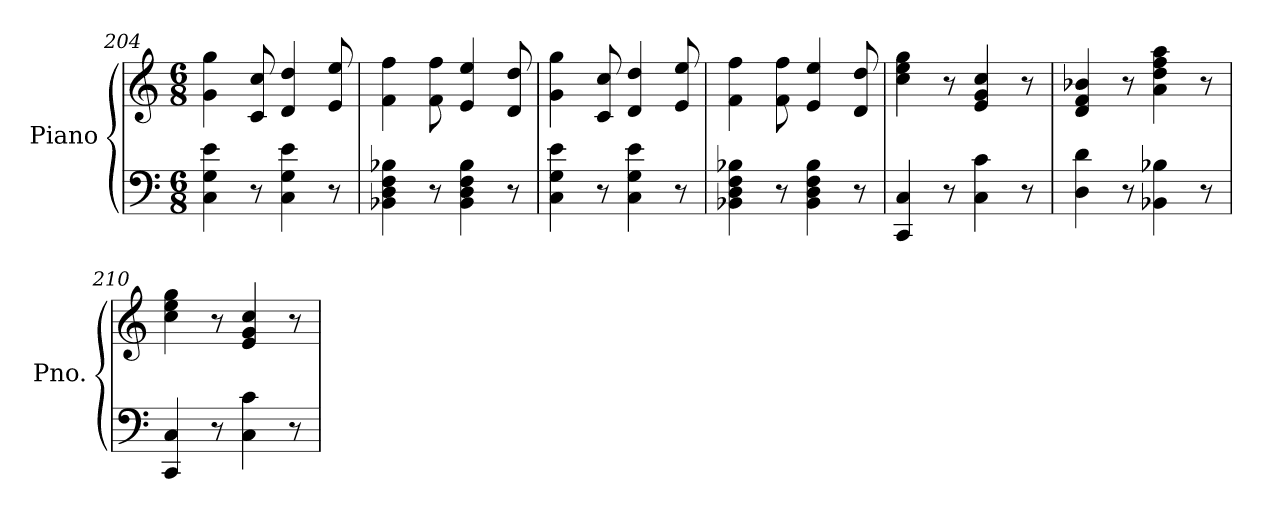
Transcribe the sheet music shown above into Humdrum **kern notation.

**kern	**kern
*part1	*part1
*staff2	*staff1
*I"Piano	*
*I'Pno.	*
*clefF4	*clefG2
*k[]	*k[]
*M6/8	*M6/8
=204	=204
4C\ 4G\ 4e\	4g\ 4gg\
8r	8c/ 8cc/
4C\ 4G\ 4e\	4d/ 4dd/
8r	8e/ 8ee/
=205	=205
4BB-X\ 4D\ 4F\ 4B-X\	4f\ 4ff\
8r	8f\ 8ff\
4BB-\ 4D\ 4F\ 4B-\	4e/ 4ee/
8r	8d/ 8dd/
!!LO:PB:g=z
=206	=206
4C\ 4G\ 4e\	4g\ 4gg\
8r	8c/ 8cc/
4C\ 4G\ 4e\	4d/ 4dd/
8r	8e/ 8ee/
=207	=207
4BB-X\ 4D\ 4F\ 4B-X\	4f\ 4ff\
8r	8f\ 8ff\
4BB-\ 4D\ 4F\ 4B-\	4e/ 4ee/
8r	8d/ 8dd/
=208	=208
4CC/ 4C/	4cc\ 4ee\ 4gg\
8r	8r
4C\ 4c\	4e/ 4g/ 4cc/
8r	8r
=209	=209
4D\ 4d\	4d/ 4f/ 4b-X/
8r	8r
4BB-X\ 4B-X\	4a\ 4dd\ 4ff\ 4aa\
8r	8r
=210	=210
4CC/ 4C/	4cc\ 4ee\ 4gg\
8r	8r
4C\ 4c\	4e/ 4g/ 4cc/
8r	8r
=	=
*-	*-
